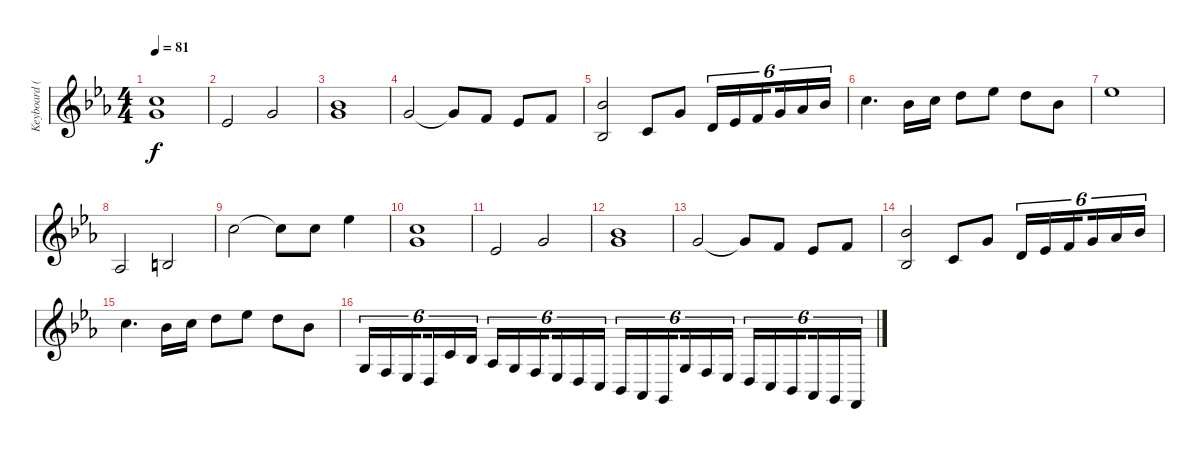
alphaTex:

\track ("Keyboard (Right Hand)" "Keyboard (") {instrument synthbrass1}
\staff {score}
\tuning (E4 B3 G3 D3 A2 E2 B1) {hide}
\ts (4 4)
\tempo 81
\clef g2
\ks eb
(8.1 8.2).1{dy f} |
4.2.2 3.1.2 |
(6.1 8.2).1 |
3.1.2 3.1{t}.8 1.1.8 4.2.8 1.1.8 |
(6.1 3.3).2 1.2.8 3.1.8 3.2.16{tu (6 4)} 4.2.16{tu (6 4)} 1.1.16{tu (6 4) beam splitsecondary} 3.1.16{tu (6 4)} 4.1.16{tu (6 4)} 6.1.16{tu (6 4)} |
8.1.4{d} 6.1.16 8.1.16 10.1.8 11.1.8 10.1.8 6.1.8 |
11.1.1 |
1.3.2 0.2.2 |
8.1.2 8.1{t}.8 8.1.8 11.1.4 |
(8.1 8.2).1 |
4.2.2 3.1.2 |
(6.1 8.2).1 |
3.1.2 3.1{t}.8 1.1.8 4.2.8 1.1.8 |
(6.1 3.3).2 1.2.8 3.1.8 3.2.16{tu (6 4)} 4.2.16{tu (6 4)} 1.1.16{tu (6 4) beam splitsecondary} 3.1.16{tu (6 4)} 4.1.16{tu (6 4)} 6.1.16{tu (6 4)} |
8.1.4{d} 6.1.16 8.1.16 10.1.8 11.1.8 10.1.8 6.1.8 |
0.3.16{tu (6 4)} 3.4.16{tu (6 4)} 1.4.16{tu (6 4) beam splitsecondary} 0.4.16{tu (6 4)} 1.2.16{tu (6 4)} 3.3.16{tu (6 4)} 1.3.16{tu (6 4)} 0.3.16{tu (6 4)} 3.4.16{tu (6 4) beam splitsecondary} 1.4.16{tu (6 4)} 0.4.16{tu (6 4)} 3.5.16{tu (6 4)} 1.5.16{tu (6 4)} 4.6.16{tu (6 4)} 3.6.16{tu (6 4) beam splitsecondary} 0.3.16{tu (6 4)} 3.4.16{tu (6 4)} 1.4.16{tu (6 4)} 0.4.16{tu (6 4)} 3.5.16{tu (6 4)} 1.5.16{tu (6 4) beam splitsecondary} 4.6.16{tu (6 4)} 3.6.16{tu (6 4)} 1.6.16{tu (6 4)}
